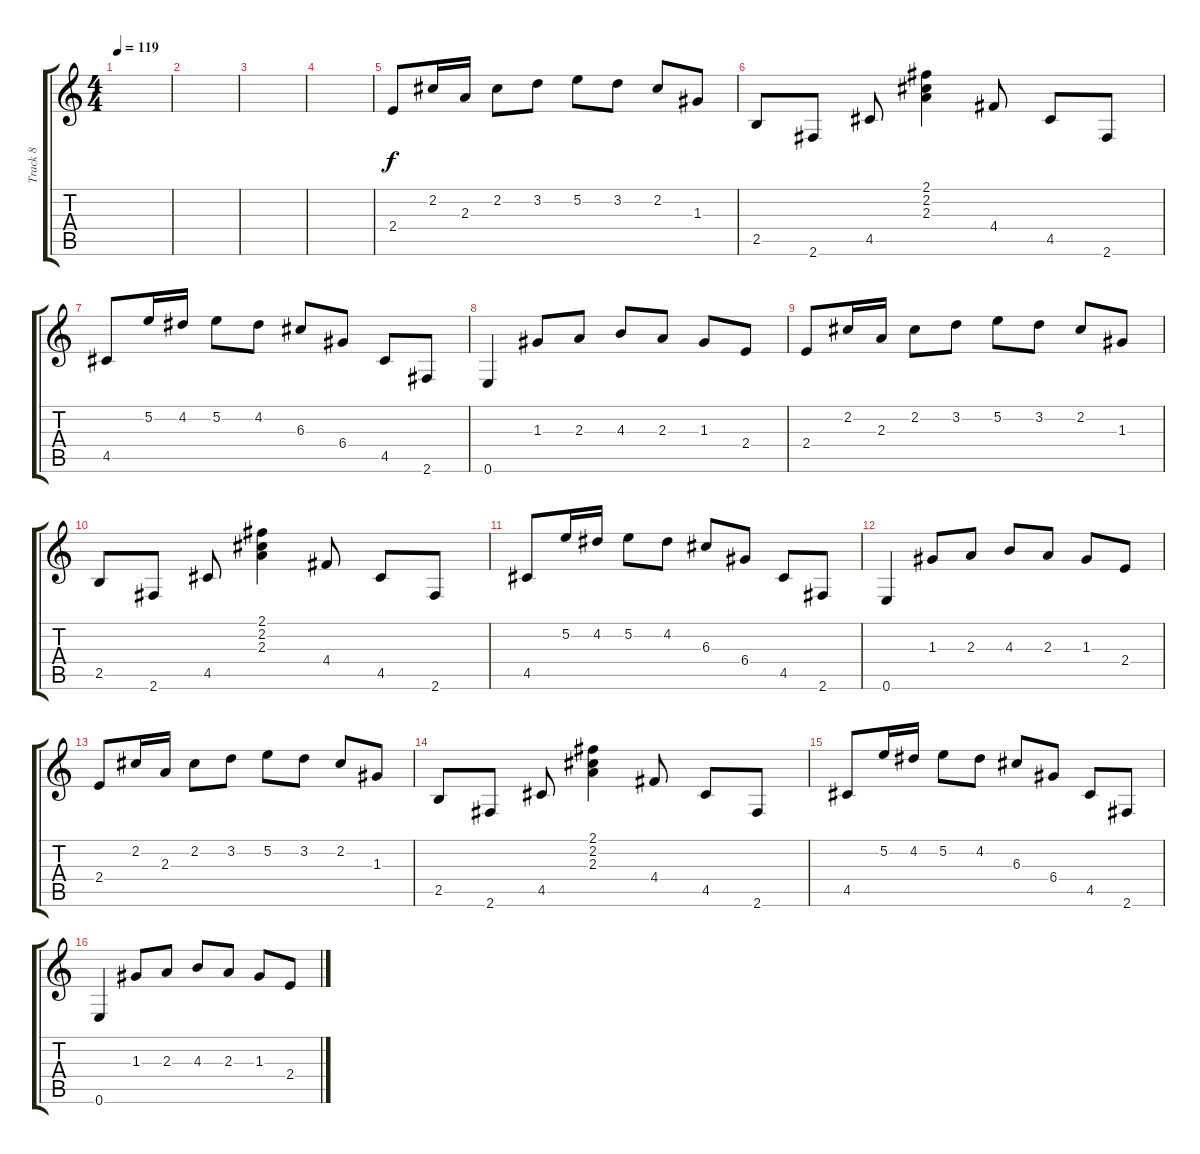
\track ("Track 8" "Track 8") {instrument distortionguitar}
\staff {score tabs}
\tuning (E4 B3 G3 D3 A2 E2) {hide}
\ts (4 4)
\tempo 119
\clef g2
\ks c
|
|
|
|
2.4.8 2.2.16 2.3.16 2.2.8 3.2.8 5.2.8 3.2.8 2.2.8 1.3.8 |
2.5.8 2.6.8 4.5.8 (2.1 2.2 2.3).4 4.4.8 4.5.8 2.6.8 |
4.5.8 5.2.16 4.2.16 5.2.8 4.2.8 6.3.8 6.4.8 4.5.8 2.6.8 |
0.6.4 1.3.8 2.3.8 4.3.8 2.3.8 1.3.8 2.4.8 |
2.4.8 2.2.16 2.3.16 2.2.8 3.2.8 5.2.8 3.2.8 2.2.8 1.3.8 |
2.5.8 2.6.8 4.5.8 (2.1 2.2 2.3).4 4.4.8 4.5.8 2.6.8 |
4.5.8 5.2.16 4.2.16 5.2.8 4.2.8 6.3.8 6.4.8 4.5.8 2.6.8 |
0.6.4 1.3.8 2.3.8 4.3.8 2.3.8 1.3.8 2.4.8 |
2.4.8 2.2.16 2.3.16 2.2.8 3.2.8 5.2.8 3.2.8 2.2.8 1.3.8 |
2.5.8 2.6.8 4.5.8 (2.1 2.2 2.3).4 4.4.8 4.5.8 2.6.8 |
4.5.8 5.2.16 4.2.16 5.2.8 4.2.8 6.3.8 6.4.8 4.5.8 2.6.8 |
0.6.4 1.3.8 2.3.8 4.3.8 2.3.8 1.3.8 2.4.8
